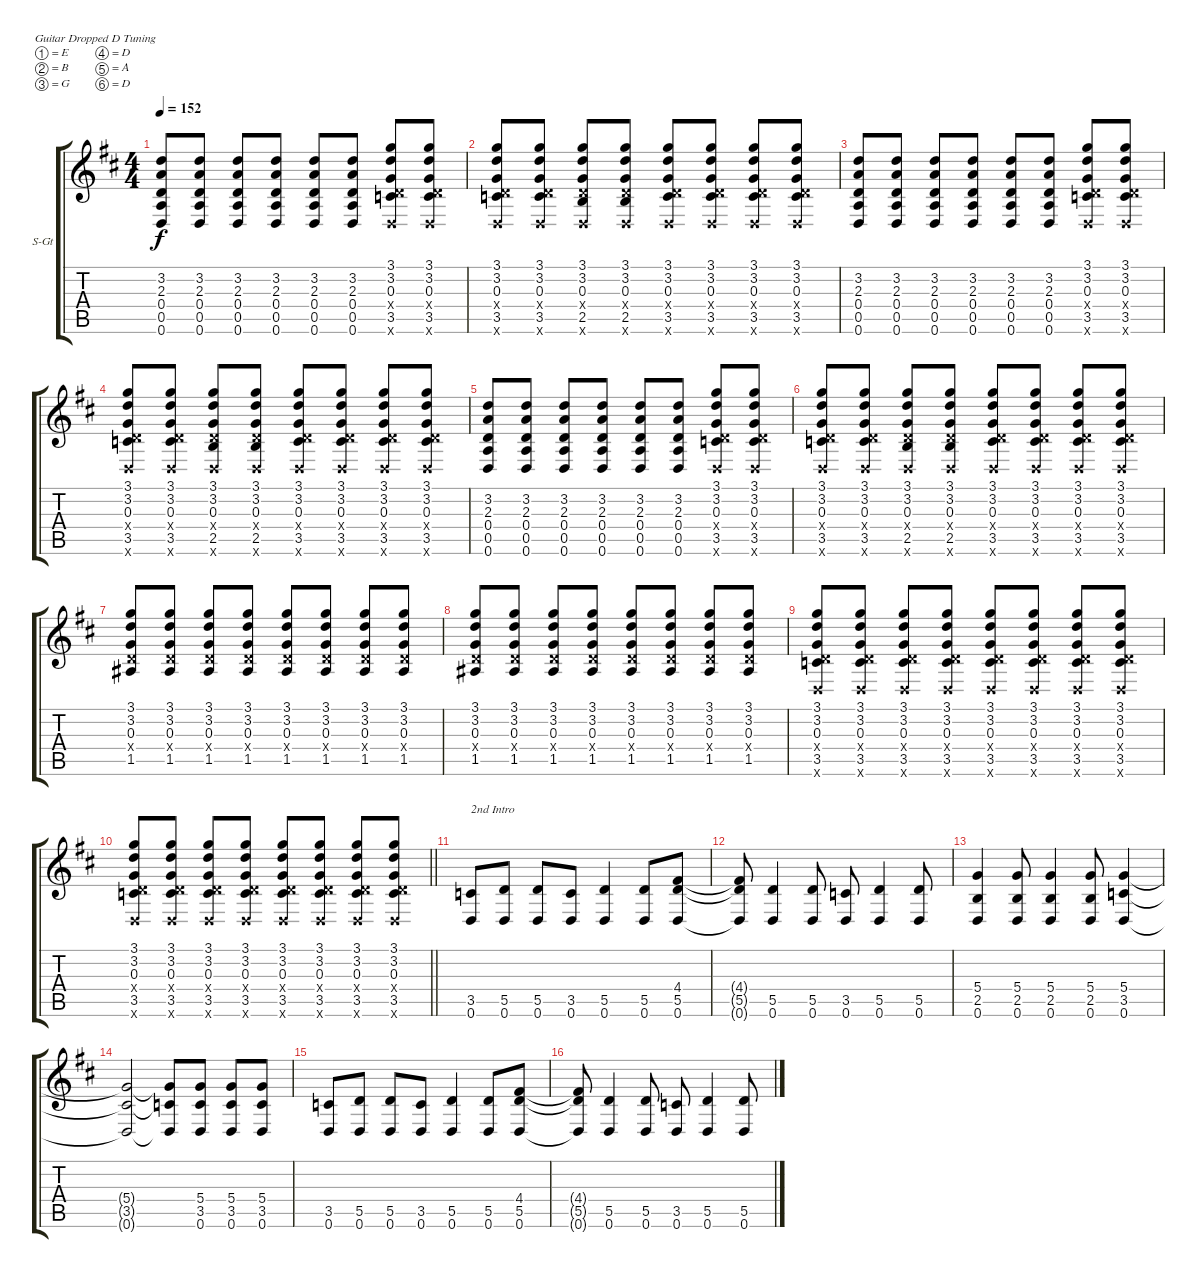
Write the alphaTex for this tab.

\bracketExtendMode groupsimilarinstruments
\firstSystemTrackNameOrientation horizontal
\otherSystemsTrackNameOrientation horizontal
\track ("Acoustic" "S-Gt") {instrument acousticguitarsteel}
\staff {score tabs}
\tuning (E4 B3 G3 D3 A2 D2)
\ts (4 4)
\tempo 152
\clef g2
\ks d
(3.2 2.3 0.4 0.5 0.6).8{dy f} (3.2 2.3 0.4 0.5 0.6).8 (3.2 2.3 0.4 0.5 0.6).8 (3.2 2.3 0.4 0.5 0.6).8 (3.2 2.3 0.4 0.5 0.6).8 (3.2 2.3 0.4 0.5 0.6).8 (3.1 3.2 0.3 0.4{x} 3.5 0.6{x}).8 (3.1 3.2 0.3 0.4{x} 3.5 0.6{x}).8 |
(3.1 3.2 0.3 0.4{x} 3.5 0.6{x}).8 (3.1 3.2 0.3 0.4{x} 3.5 0.6{x}).8 (3.1 3.2 0.3 0.4{x} 2.5 0.6{x}).8 (3.1 3.2 0.3 0.4{x} 2.5 0.6{x}).8 (3.1 3.2 0.3 0.4{x} 3.5 0.6{x}).8 (3.1 3.2 0.3 0.4{x} 3.5 0.6{x}).8 (3.1 3.2 0.3 0.4{x} 3.5 0.6{x}).8 (3.1 3.2 0.3 0.4{x} 3.5 0.6{x}).8 |
(3.2 2.3 0.4 0.5 0.6).8 (3.2 2.3 0.4 0.5 0.6).8 (3.2 2.3 0.4 0.5 0.6).8 (3.2 2.3 0.4 0.5 0.6).8 (3.2 2.3 0.4 0.5 0.6).8 (3.2 2.3 0.4 0.5 0.6).8 (3.1 3.2 0.3 0.4{x} 3.5 0.6{x}).8 (3.1 3.2 0.3 0.4{x} 3.5 0.6{x}).8 |
(3.1 3.2 0.3 0.4{x} 3.5 0.6{x}).8 (3.1 3.2 0.3 0.4{x} 3.5 0.6{x}).8 (3.1 3.2 0.3 0.4{x} 2.5 0.6{x}).8 (3.1 3.2 0.3 0.4{x} 2.5 0.6{x}).8 (3.1 3.2 0.3 0.4{x} 3.5 0.6{x}).8 (3.1 3.2 0.3 0.4{x} 3.5 0.6{x}).8 (3.1 3.2 0.3 0.4{x} 3.5 0.6{x}).8 (3.1 3.2 0.3 0.4{x} 3.5 0.6{x}).8 |
(3.2 2.3 0.4 0.5 0.6).8 (3.2 2.3 0.4 0.5 0.6).8 (3.2 2.3 0.4 0.5 0.6).8 (3.2 2.3 0.4 0.5 0.6).8 (3.2 2.3 0.4 0.5 0.6).8 (3.2 2.3 0.4 0.5 0.6).8 (3.1 3.2 0.3 0.4{x} 3.5 0.6{x}).8 (3.1 3.2 0.3 0.4{x} 3.5 0.6{x}).8 |
(3.1 3.2 0.3 0.4{x} 3.5 0.6{x}).8 (3.1 3.2 0.3 0.4{x} 3.5 0.6{x}).8 (3.1 3.2 0.3 0.4{x} 2.5 0.6{x}).8 (3.1 3.2 0.3 0.4{x} 2.5 0.6{x}).8 (3.1 3.2 0.3 0.4{x} 3.5 0.6{x}).8 (3.1 3.2 0.3 0.4{x} 3.5 0.6{x}).8 (3.1 3.2 0.3 0.4{x} 3.5 0.6{x}).8 (3.1 3.2 0.3 0.4{x} 3.5 0.6{x}).8 |
(3.1 3.2 0.3 0.4{x} 1.5).8 (3.1 3.2 0.3 0.4{x} 1.5).8 (3.1 3.2 0.3 0.4{x} 1.5).8 (3.1 3.2 0.3 0.4{x} 1.5).8 (3.1 3.2 0.3 0.4{x} 1.5).8 (3.1 3.2 0.3 0.4{x} 1.5).8 (3.1 3.2 0.3 0.4{x} 1.5).8 (3.1 3.2 0.3 0.4{x} 1.5).8 |
(3.1 3.2 0.3 0.4{x} 1.5).8 (3.1 3.2 0.3 0.4{x} 1.5).8 (3.1 3.2 0.3 0.4{x} 1.5).8 (3.1 3.2 0.3 0.4{x} 1.5).8 (3.1 3.2 0.3 0.4{x} 1.5).8 (3.1 3.2 0.3 0.4{x} 1.5).8 (3.1 3.2 0.3 0.4{x} 1.5).8 (3.1 3.2 0.3 0.4{x} 1.5).8 |
(3.1 3.2 0.3 0.4{x} 3.5 0.6{x}).8 (3.1 3.2 0.3 0.4{x} 3.5 0.6{x}).8 (3.1 3.2 0.3 0.4{x} 3.5 0.6{x}).8 (3.1 3.2 0.3 0.4{x} 3.5 0.6{x}).8 (3.1 3.2 0.3 0.4{x} 3.5 0.6{x}).8 (3.1 3.2 0.3 0.4{x} 3.5 0.6{x}).8 (3.1 3.2 0.3 0.4{x} 3.5 0.6{x}).8 (3.1 3.2 0.3 0.4{x} 3.5 0.6{x}).8 |
\barLineRight lightlight
(3.1 3.2 0.3 0.4{x} 3.5 0.6{x}).8 (3.1 3.2 0.3 0.4{x} 3.5 0.6{x}).8 (3.1 3.2 0.3 0.4{x} 3.5 0.6{x}).8 (3.1 3.2 0.3 0.4{x} 3.5 0.6{x}).8 (3.1 3.2 0.3 0.4{x} 3.5 0.6{x}).8 (3.1 3.2 0.3 0.4{x} 3.5 0.6{x}).8 (3.1 3.2 0.3 0.4{x} 3.5 0.6{x}).8 (3.1 3.2 0.3 0.4{x} 3.5 0.6{x}).8 |
(3.5 0.6).8{txt "2nd Intro"} (5.5 0.6).8 (5.5 0.6).8 (3.5 0.6).8 (5.5 0.6).4 (5.5 0.6).8 (4.4 5.5 0.6).8 |
(4.4{t} 5.5{t} 0.6{t}).8 (5.5 0.6).4 (5.5 0.6).8 (3.5 0.6).8 (5.5 0.6).4 (5.5 0.6).8 |
(5.4 2.5 0.6).4 (5.4 2.5 0.6).8 (5.4 2.5 0.6).4 (5.4 2.5 0.6).8 (5.4 3.5 0.6).4 |
(5.4{t} 3.5{t} 0.6{t}).2 (5.4{t} 3.5{t} 0.6{t}).8 (5.4 3.5 0.6).8 (5.4 3.5 0.6).8 (5.4 3.5 0.6).8 |
(3.5 0.6).8 (5.5 0.6).8 (5.5 0.6).8 (3.5 0.6).8 (5.5 0.6).4 (5.5 0.6).8 (4.4 5.5 0.6).8 |
(4.4{t} 5.5{t} 0.6{t}).8 (5.5 0.6).4 (5.5 0.6).8 (3.5 0.6).8 (5.5 0.6).4 (5.5 0.6).8
